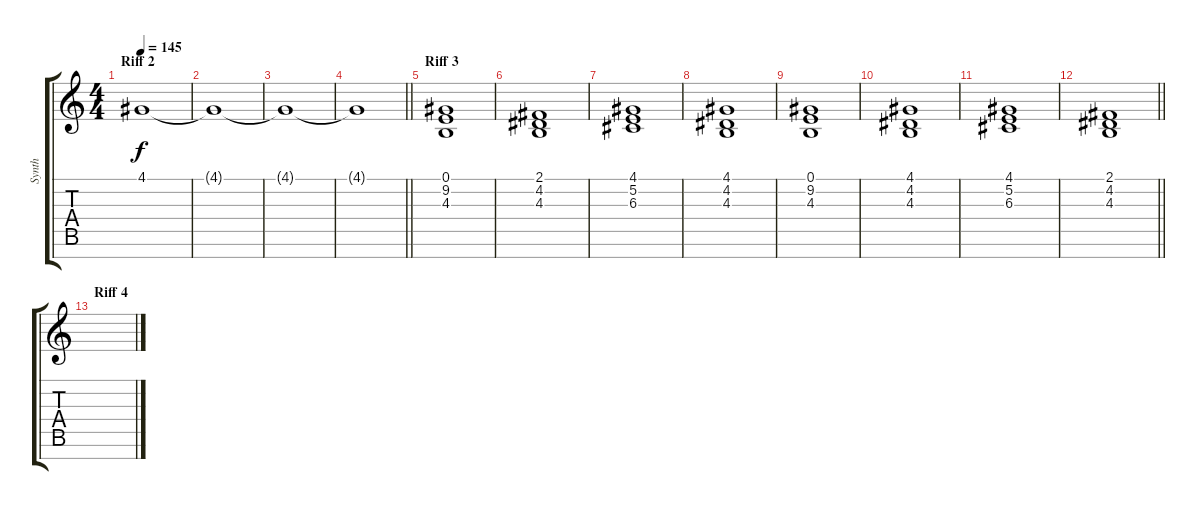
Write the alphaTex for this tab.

\track ("Synth" "Synth") {instrument choiraahs}
\staff {score tabs}
\tuning (E4 B3 G3 D3 A2 E2 B1) {hide}
\ts (4 4)
\section ("" "Riff 2")
\tempo 145
\clef g2
\ks c
4.1.1{dy f instrument whistle} |
4.1{t}.1 |
4.1{t}.1 |
\barLineRight lightlight
4.1{t}.1 |
\section ("" "Riff 3")
(0.1 9.2 4.3).1{instrument choiraahs} |
(2.1 4.2 4.3).1 |
(4.1 5.2 6.3).1 |
(4.1 4.2 4.3).1 |
(0.1 9.2 4.3).1 |
(4.1 4.2 4.3).1 |
(4.1 5.2 6.3).1 |
\barLineRight lightlight
(2.1 4.2 4.3).1 |
\section ("" "Riff 4")
